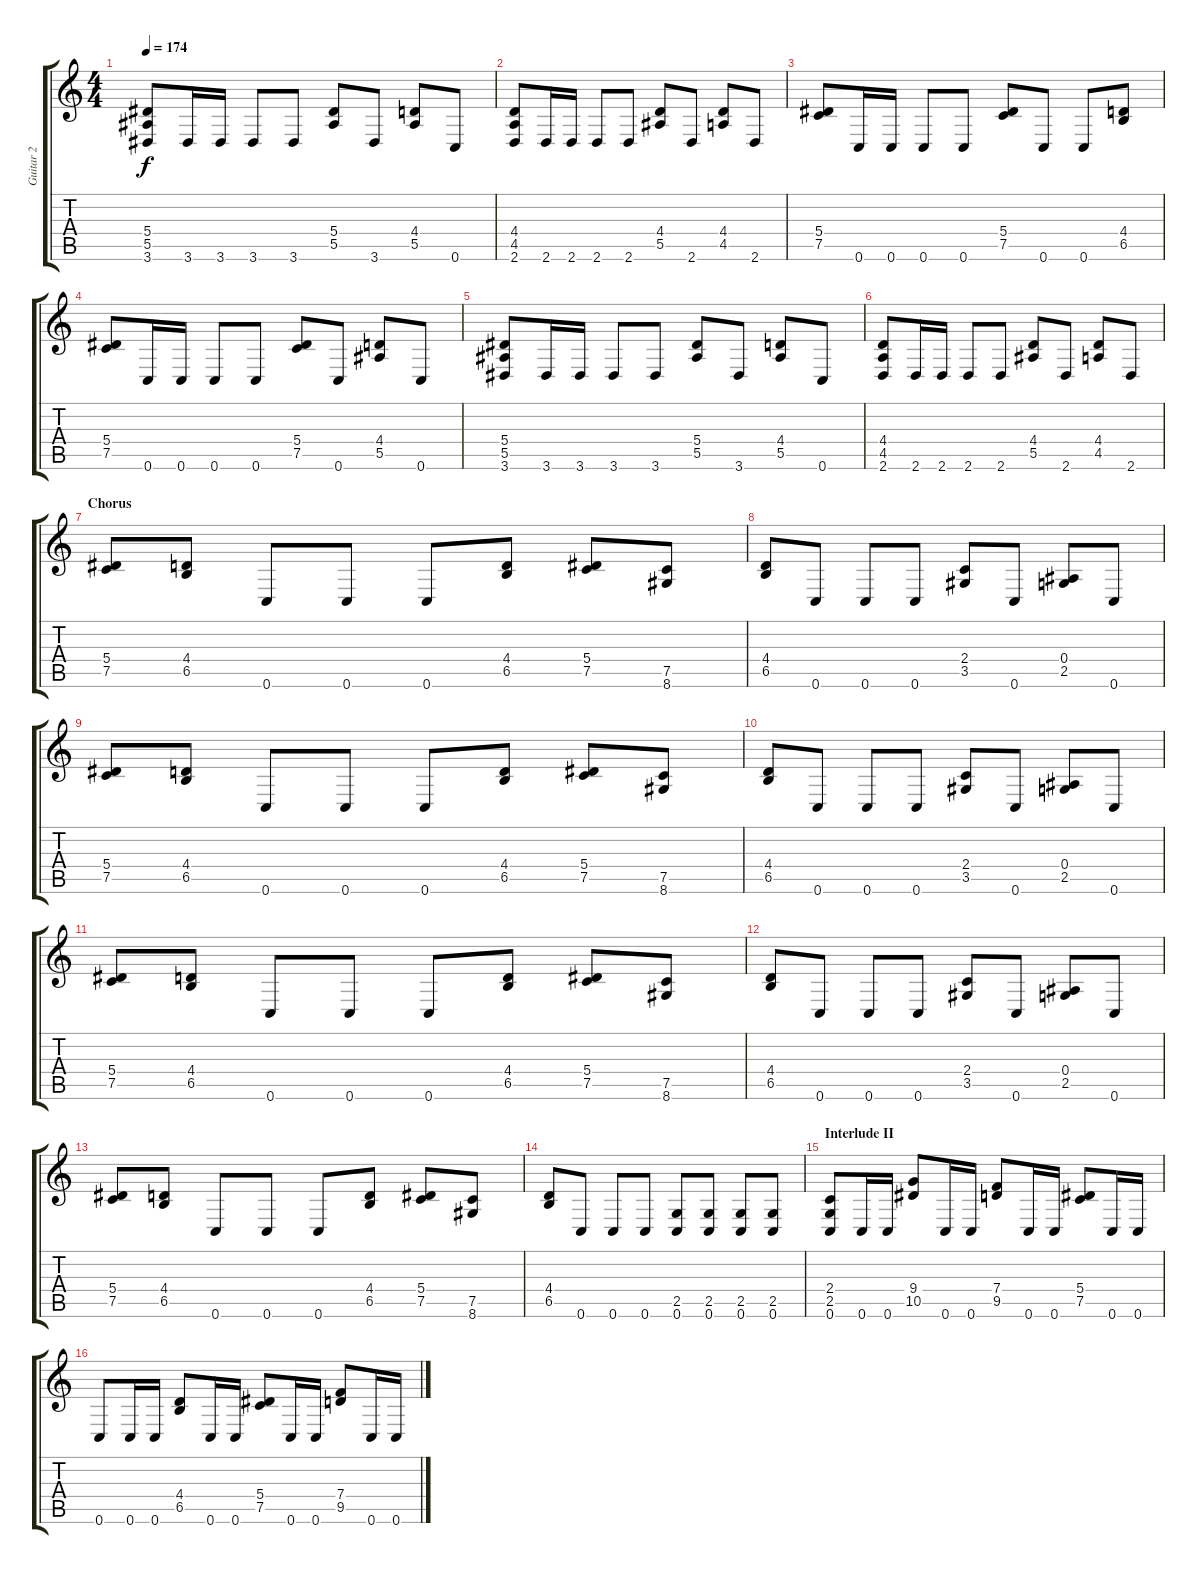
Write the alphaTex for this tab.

\track ("Guitar 2" "Guitar 2") {instrument distortionguitar}
\staff {score tabs}
\tuning (C4 G3 Eb3 Bb2 F2 C2) {hide}
\ts (4 4)
\tempo 174
\clef g2
\ks c
(5.4 5.5 3.6).8{dy f} 3.6.16 3.6.16 3.6.8 3.6.8 (5.4 5.5).8 3.6.8 (4.4 5.5).8 0.6.8 |
(4.4 4.5 2.6).8 2.6.16 2.6.16 2.6.8 2.6.8 (4.4 5.5).8 2.6.8 (4.4 4.5).8 2.6.8 |
(5.4 7.5).8 0.6.16 0.6.16 0.6.8 0.6.8 (5.4 7.5).8 0.6.8 0.6.8 (4.4 6.5).8 |
(5.4 7.5).8 0.6.16 0.6.16 0.6.8 0.6.8 (5.4 7.5).8 0.6.8 (4.4 5.5).8 0.6.8 |
(5.4 5.5 3.6).8 3.6.16 3.6.16 3.6.8 3.6.8 (5.4 5.5).8 3.6.8 (4.4 5.5).8 0.6.8 |
(4.4 4.5 2.6).8 2.6.16 2.6.16 2.6.8 2.6.8 (4.4 5.5).8 2.6.8 (4.4 4.5).8 2.6.8 |
\section ("" "Chorus")
(5.4 7.5).8 (4.4 6.5).8 0.6.8 0.6.8 0.6.8 (4.4 6.5).8 (5.4 7.5).8 (7.5 8.6).8 |
(4.4 6.5).8 0.6.8 0.6.8 0.6.8 (2.4 3.5).8 0.6.8 (0.4 2.5).8 0.6.8 |
(5.4 7.5).8 (4.4 6.5).8 0.6.8 0.6.8 0.6.8 (4.4 6.5).8 (5.4 7.5).8 (7.5 8.6).8 |
(4.4 6.5).8 0.6.8 0.6.8 0.6.8 (2.4 3.5).8 0.6.8 (0.4 2.5).8 0.6.8 |
(5.4 7.5).8 (4.4 6.5).8 0.6.8 0.6.8 0.6.8 (4.4 6.5).8 (5.4 7.5).8 (7.5 8.6).8 |
(4.4 6.5).8 0.6.8 0.6.8 0.6.8 (2.4 3.5).8 0.6.8 (0.4 2.5).8 0.6.8 |
(5.4 7.5).8 (4.4 6.5).8 0.6.8 0.6.8 0.6.8 (4.4 6.5).8 (5.4 7.5).8 (7.5 8.6).8 |
(4.4 6.5).8 0.6.8 0.6.8 0.6.8 (2.5 0.6).8 (2.5 0.6).8 (2.5 0.6).8 (2.5 0.6).8 |
\section ("" "Interlude II")
(2.4 2.5 0.6).8 0.6.16 0.6.16 (9.4 10.5).8 0.6.16 0.6.16 (7.4 9.5).8 0.6.16 0.6.16 (5.4 7.5).8 0.6.16 0.6.16 |
0.6.8 0.6.16 0.6.16 (4.4 6.5).8 0.6.16 0.6.16 (5.4 7.5).8 0.6.16 0.6.16 (7.4 9.5).8 0.6.16 0.6.16
